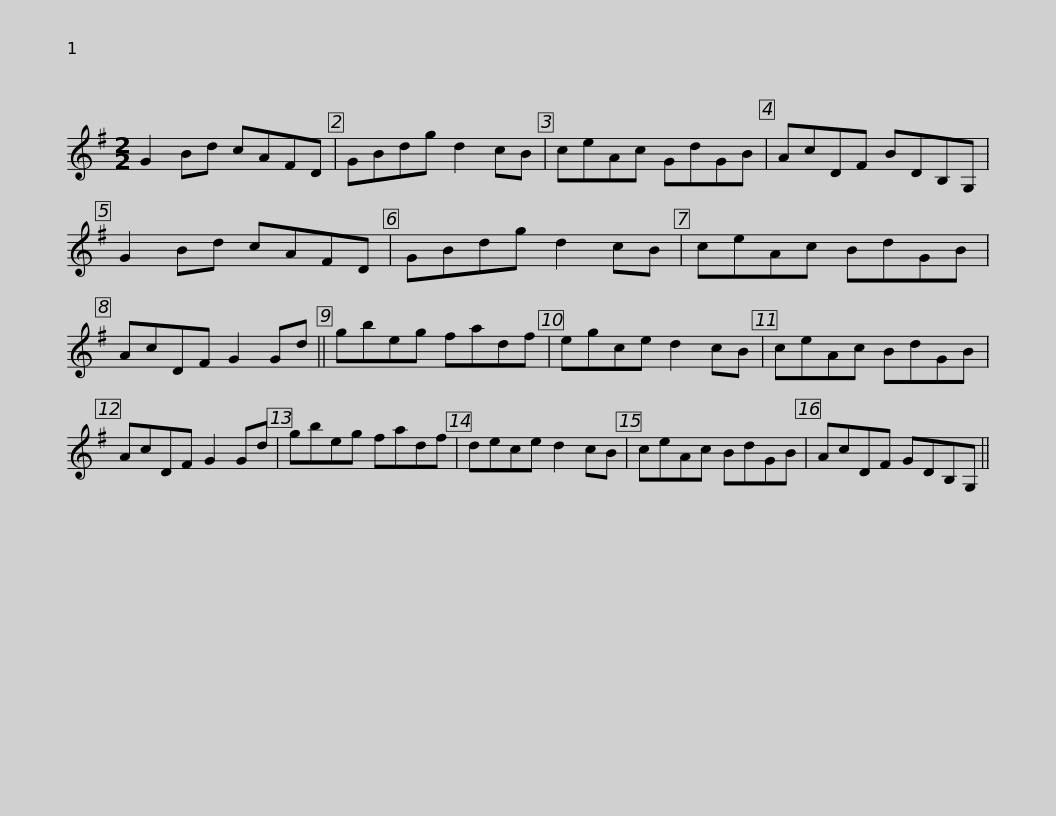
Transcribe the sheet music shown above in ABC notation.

X:1
L:1/8
M:2/2
I:linebreak $
K:G
V:1 treble
V:1
 G2 Bd cAFD | GBdg d2 cB | ceAc GdGB | AcDF BDB,G, | G2 Bd cAFD | %5
 GBdg d2 cB |$ ceAc BdGB | AcDF G2 Gd || gbeg fadf | egce d2 cB | %10
 ceAc BdGB | AcDF G2 Gd |$ gbeg fadf | dece d2 cB | ceAc BdGB | %15
 AcDF GDB,G, || %16
